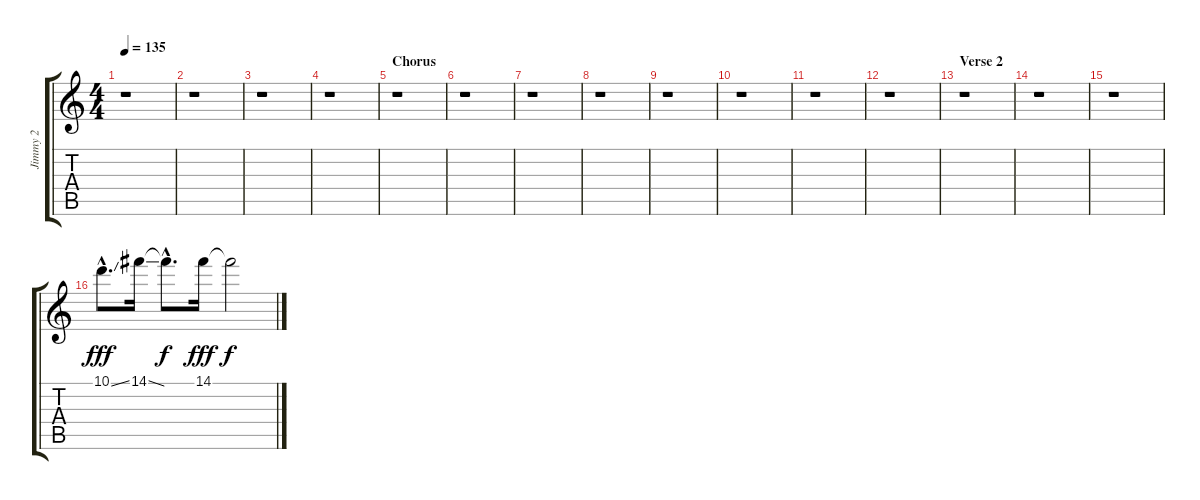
\track ("Jimmy 2" "Jimmy 2") {instrument overdrivenguitar}
\staff {score tabs}
\tuning (E4 B3 G3 D3 A2 E2) {hide}
\ts (4 4)
\tempo 135
\clef g2
\ks c
r.1{dy f} |
r.1 |
r.1 |
r.1 |
\section ("" "Chorus")
r.1 |
r.1 |
r.1 |
r.1 |
r.1 |
r.1 |
r.1 |
r.1 |
\section ("" "Verse 2")
r.1 |
r.1 |
r.1 |
10.1{ss hac}.8{d dy fff instrument electricguitarjazz} 14.1{ss}.16 14.1{hac t}.8{d dy f} 14.1.16{dy fff} 14.1{t}.2{dy f}
